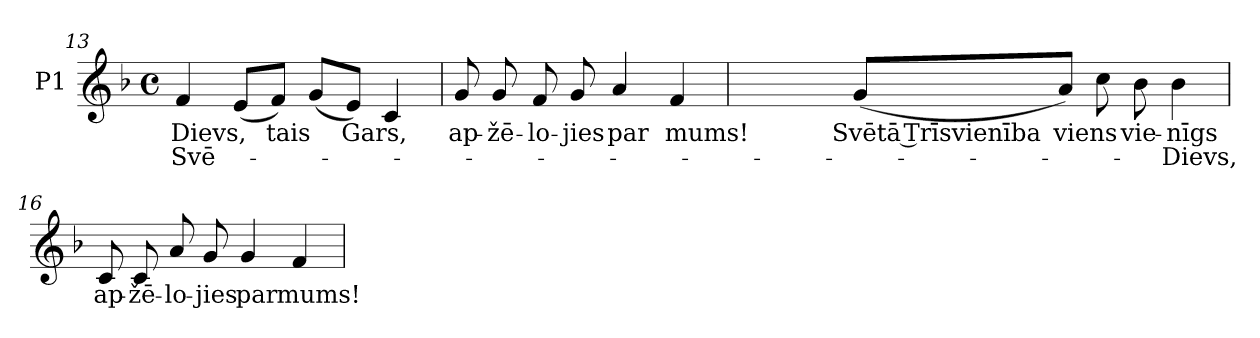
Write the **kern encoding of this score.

**kern	**text	**text
*part1	*part1	*part1
*staff1	*staff1	*staff1
*I"P1	*	*
!!LO:LB:g=z
*clefG2	*	*
*k[b-]	*	*
*F:	*	*
*M4/4	*	*
*met(c)	*	*
=13	=13	=13
!	!LO:LY:b:color=#000000	!LO:LY:b:color=#000000
4fi/	Dievs,	Svē-
(8ei/L	.	.
!	!LO:LY:b:color=#000000	!
8fi/J)	-tais	.
(8gi/L	.	.
!	!LO:LY:b:color=#000000	!
8ei/J)	Gars,	.
4ci/	.	.
=14	=14	=14
!	!LO:LY:b:color=#000000	!
8gi/	ap-	.
!	!LO:LY:b:color=#000000	!
8gi/	-žē-	.
!	!LO:LY:b:color=#000000	!
8fi/	-lo-	.
!	!LO:LY:b:color=#000000	!
8gi/	-jies	.
!	!LO:LY:b:color=#000000	!
4ai/	par	.
!	!LO:LY:b:color=#000000	!
4fi/	mums!	.
=15	=15	=15
2.ai/yy	.	.
!	!LO:LY:b:color=#000000	!
(8gi/L	Svētā Trīsvienība	.
!	!LO:LY:b:color=#000000	!
8ai/J)	viens	.
8cci\	.	.
!	!LO:LY:b:color=#000000	!
8b-i\	vie-	.
!	!LO:LY:b:color=#000000	!LO:LY:b:color=#000000
4b-i\	-nīgs	Dievs,
=16	=16	=16
!	!LO:LY:b:color=#000000	!
8ci/	ap-	.
!	!LO:LY:b:color=#000000	!
8ci/	-žē-	.
!	!LO:LY:b:color=#000000	!
8ai/	-lo-	.
!	!LO:LY:b:color=#000000	!
8gi/	-jies	.
!	!LO:LY:b:color=#000000	!
4gi/	par	.
!	!LO:LY:b:color=#000000	!
4fi/	mums!	.
=	=	=
*-	*-	*-
